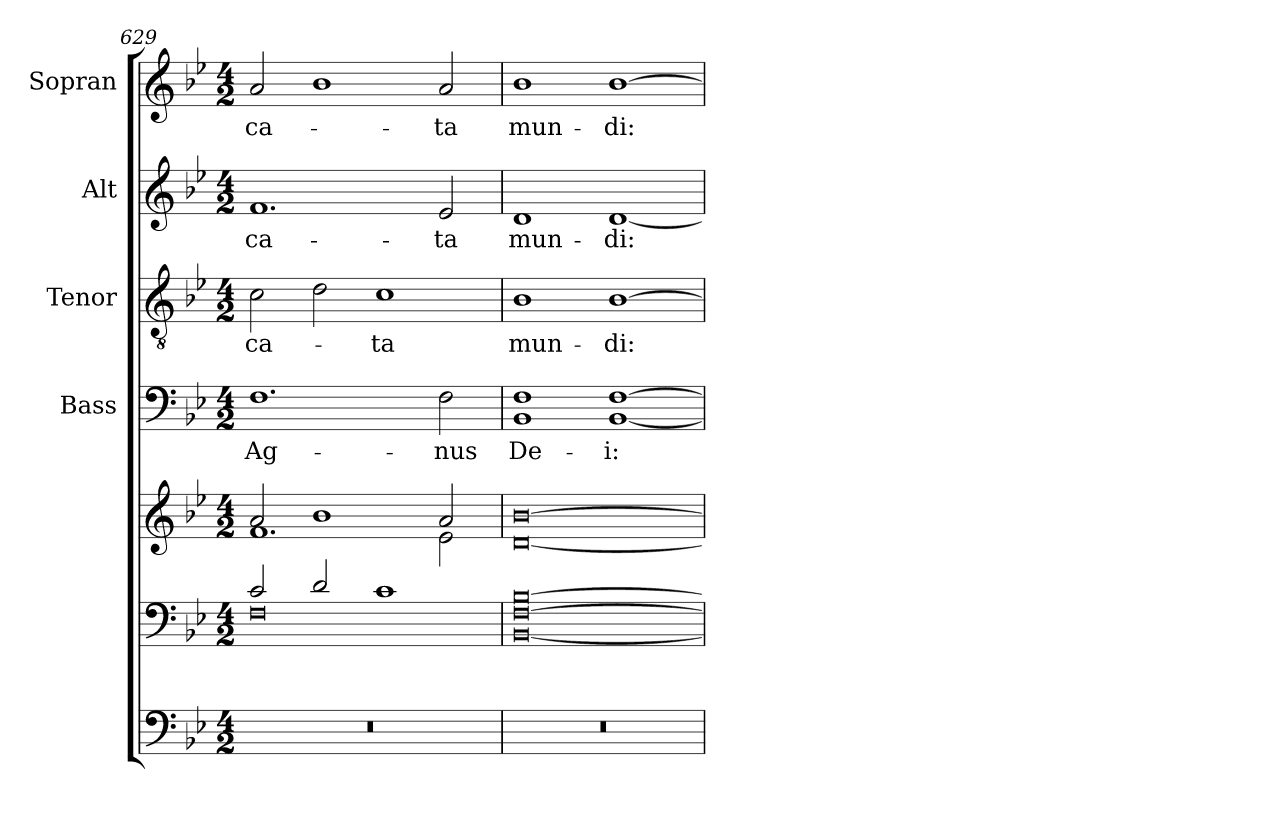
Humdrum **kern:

**kern	**kern	**kern	**kern	**text	**kern	**text	**kern	**text	**kern	**text
*part6	*part5	*part5	*part4	*part4	*part3	*part3	*part2	*part2	*part1	*part1
*staff7	*staff6	*staff5	*staff4	*staff4	*staff3	*staff3	*staff2	*staff2	*staff1	*staff1
*	*	*	*I"Bass	*	*I"Tenor	*	*I"Alt	*	*I"Sopran	*
*	*	*	*I'B.	*	*I'T.	*	*I'A.	*	*I'S.	*
*clefF4	*clefF4	*clefG2	*clefF4	*	*clefGv2	*	*clefG2	*	*clefG2	*
*k[b-e-]	*k[b-e-]	*k[b-e-]	*k[b-e-]	*	*k[b-e-]	*	*k[b-e-]	*	*k[b-e-]	*
*B-:	*B-:	*B-:	*B-:	*	*B-:	*	*B-:	*	*B-:	*
*M4/2	*M4/2	*M4/2	*M4/2	*	*M4/2	*	*M4/2	*	*M4/2	*
=629	=629	=629	=629	=629	=629	=629	=629	=629	=629	=629
*	*^	*^	*	*	*	*	*	*	*	*
!	!	!	!	!	!	!LO:LY:b	!	!LO:LY:b	!	!LO:LY:b	!	!LO:LY:b
0r	2c/	0F	2a/	1.f	1.F	Ag-	2c\	-ca-	1.f	-ca-	2a/	-ca-
.	2d/	.	1b-	.	.	.	2d\	.	.	.	1b-	.
!	!	!	!	!	!	!	!	!LO:LY:b	!	!	!	!
.	1c	.	.	.	.	.	1c	-ta	.	.	.	.
!	!	!	!	!	!	!LO:LY:b	!	!	!	!LO:LY:b	!	!LO:LY:b
.	.	.	2a/	2e-\	2F\	-nus	.	.	2e-/	-ta	2a/	-ta
*	*v	*v	*	*	*	*	*	*	*	*	*	*
=630	=630	=630	=630	=630	=630	=630	=630	=630	=630	=630	=630
!	!	!	!	!	!LO:LY:b	!	!LO:LY:b	!	!LO:LY:b	!	!LO:LY:b
*	*	*v	*v	*	*	*	*	*	*	*	*
0r	[0BB- [0F [0B-	[0d [0b-	1BB- 1F	De-	1B-	mun-	1d	mun-	1b-	mun-
!	!	!	!	!LO:LY:b	!	!LO:LY:b	!	!LO:LY:b	!	!LO:LY:b
.	.	.	[1BB- [1F	-i:	[1B-	-di:	[1d	-di:	[1b-	-di:
=	=	=	=	=	=	=	=	=	=	=
*-	*-	*-	*-	*-	*-	*-	*-	*-	*-	*-
